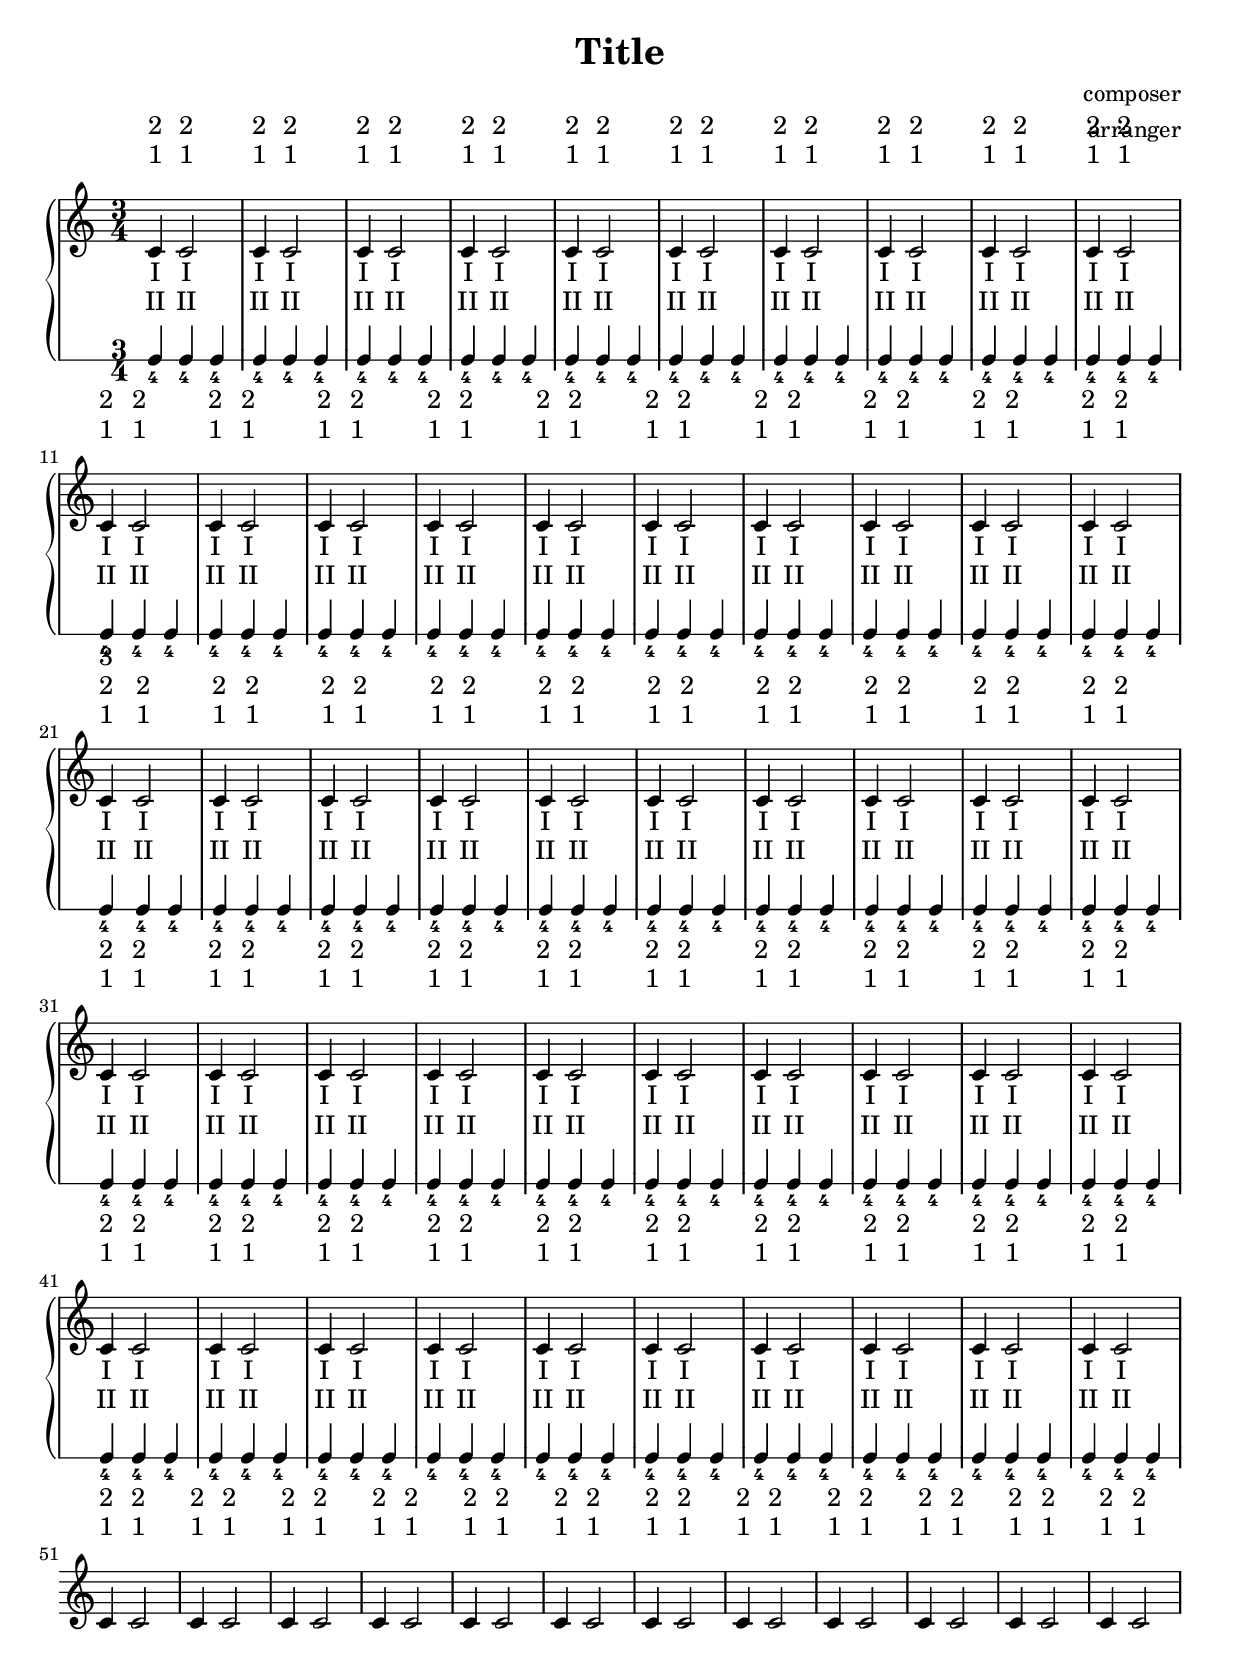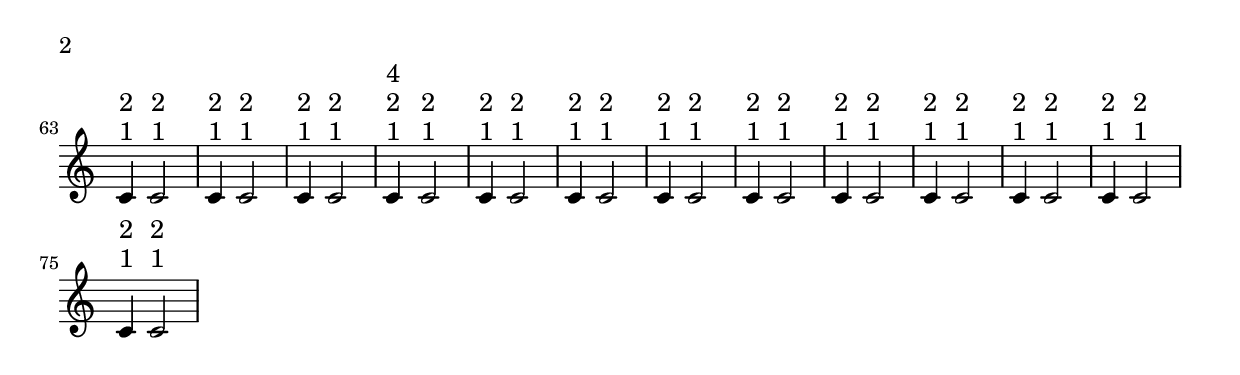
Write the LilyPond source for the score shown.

\version "2.19.30"
\language "deutsch"

#(set-default-paper-size "a4")
\paper  {
  top-margin = 1.8\cm
}
\layout {
  indent = #0
  ragged-last = ##t
}

\header{
  title    = "Title"
  poet     = ""
  composer = "composer"
  arranger = "arranger"
}

buttonsIV = \lyricsto "melody" {
  \repeat unfold 130 { \skip 1 } "4"
}

buttonsIII = \lyricsto "melody" {
  \repeat unfold 40 { \skip 1 } "3"
}
buttonsII = \lyricsto "melody" {
  \repeat unfold 150 { "2" }
}
buttonsI = \lyricsto "melody" {
  \repeat unfold 150 { "1" }
}

\score {
\new PianoStaff <<
  \new Staff = "MelStaff" {
    \new Voice  = "melody" {
      \time 3/4
      \repeat unfold 75 { c'4 c'2 }
    }
  }

    \new Lyrics = "buttonsIV"  \with { alignAboveContext = "MelStaff" } { \buttonsIV  }
    \new Lyrics = "buttonsIII" \with { alignAboveContext = "MelStaff" } { \buttonsIII }
    \new Lyrics = "buttonsII"  \with { alignAboveContext = "MelStaff" } { \buttonsII  }
    \new Lyrics = "buttonsI"   \with { alignAboveContext = "MelStaff" } { \buttonsI   }

    \new Lyrics = "lyricsI" {
      \lyricsto "melody" {
        \repeat unfold 100 { I }
      }
    }
    \new Lyrics = "lyricsII" {
      \lyricsto "melody" {
        \repeat unfold 100 { II }
      }
    }

  \new RhythmicStaff {
    \repeat unfold 150 { c,4 }
  }
  \new FiguredBass {
    \figuremode {
      \repeat unfold 150 { <4>4 }
    }
  }
>>
}

